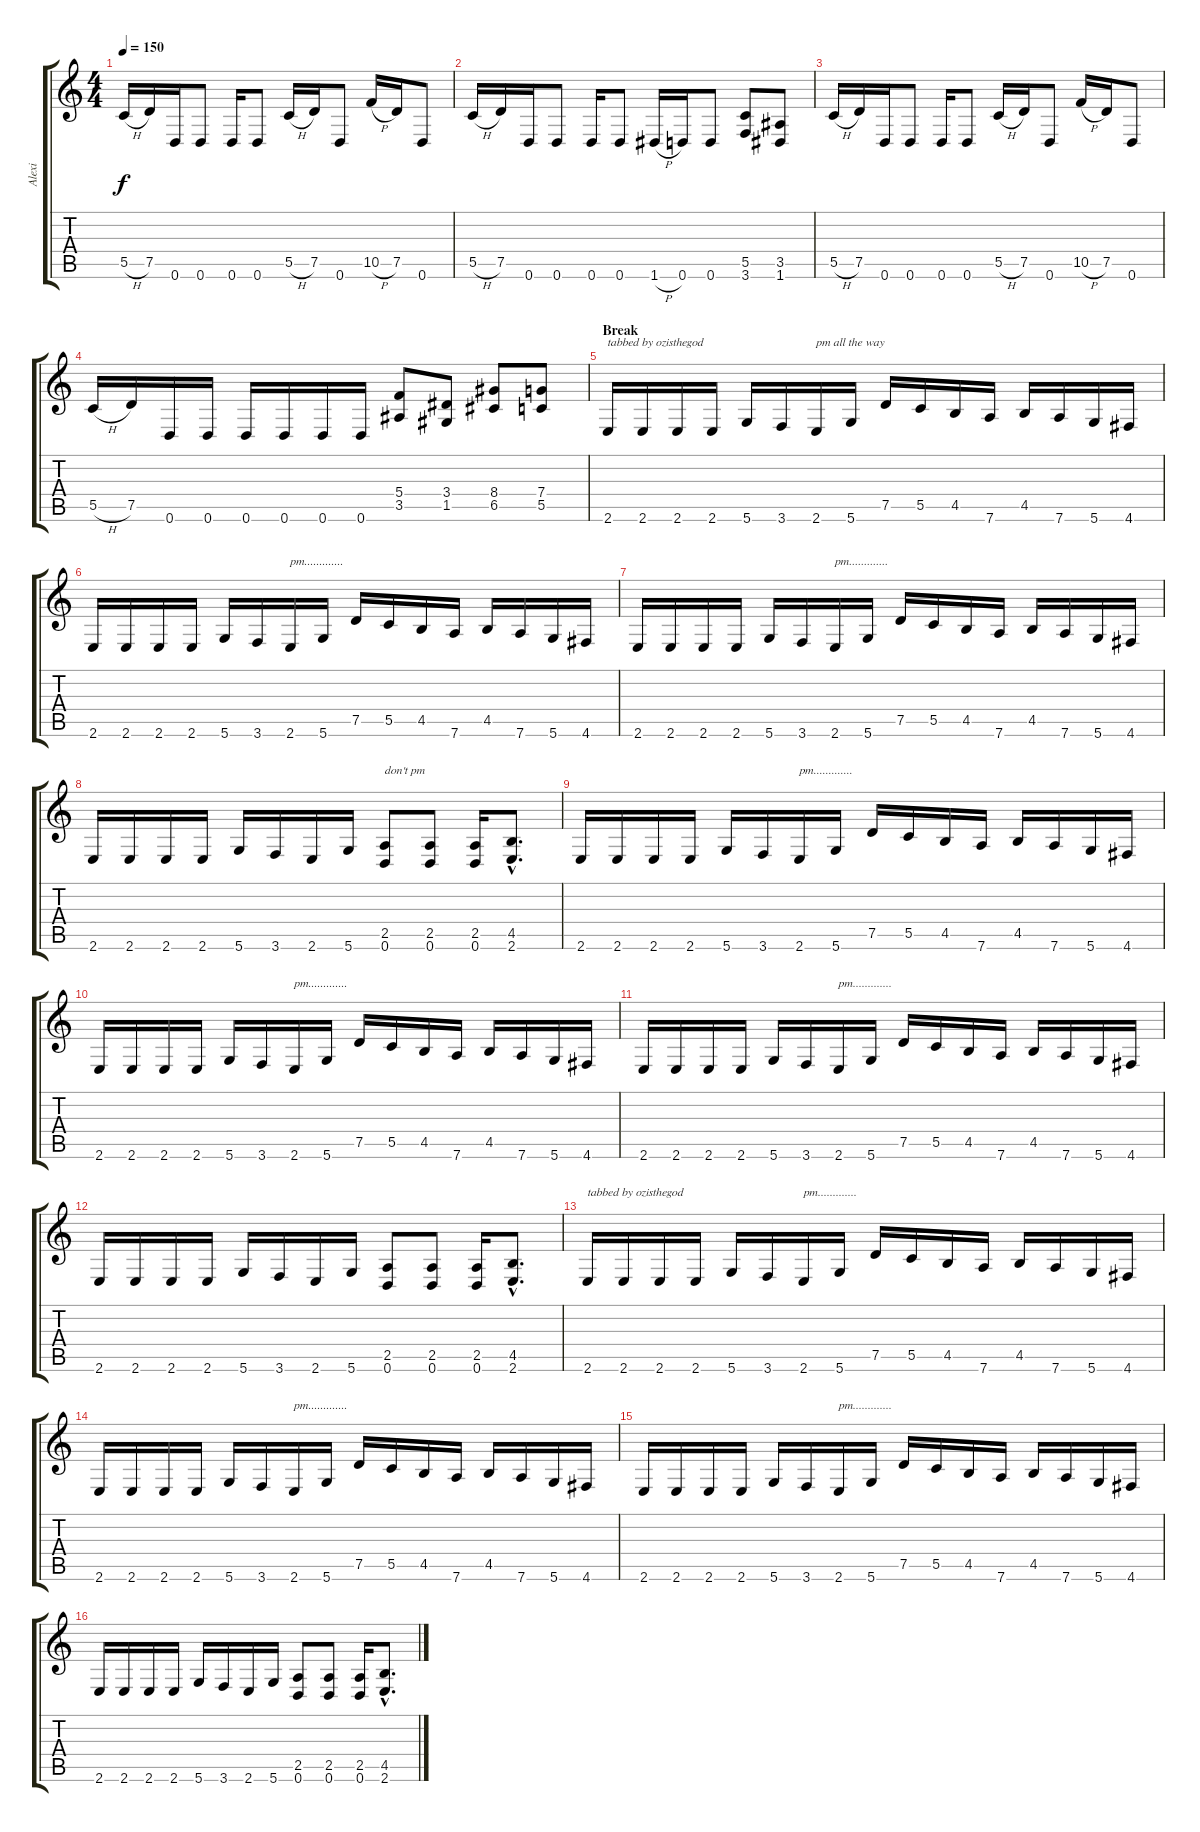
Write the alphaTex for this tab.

\track ("Alexi" "Alexi") {instrument overdrivenguitar}
\staff {score tabs}
\tuning (D4 A3 F3 C3 G2 D2) {hide}
\ts (4 4)
\tempo 150
\clef g2
\ks c
5.5{h}.16{dy f} 7.5.16 0.6.16 0.6.8 0.6.16 0.6.8 5.5{h}.16 7.5.16 0.6.8 10.5{h}.16 7.5.16 0.6.8 |
5.5{h}.16 7.5.16 0.6.16 0.6.8 0.6.16 0.6.8 1.6{h}.16 0.6.16 0.6.8 (5.5 3.6).8 (3.5 1.6).8 |
5.5{h}.16 7.5.16 0.6.16 0.6.8 0.6.16 0.6.8 5.5{h}.16 7.5.16 0.6.8 10.5{h}.16 7.5.16 0.6.8 |
5.5{h}.16 7.5.16 0.6.16 0.6.16 0.6.16 0.6.16 0.6.16 0.6.16 (5.4 3.5).8 (3.4 1.5).8 (8.4 6.5).8 (7.4 5.5).8 |
\section ("" "Break")
2.6.16{txt "tabbed by ozisthegod"} 2.6.16 2.6.16 2.6.16 5.6.16 3.6.16 2.6.16{txt "pm all the way"} 5.6.16 7.5.16 5.5.16 4.5.16 7.6.16 4.5.16 7.6.16 5.6.16 4.6.16 |
2.6.16 2.6.16 2.6.16 2.6.16 5.6.16 3.6.16 2.6.16{txt "pm............."} 5.6.16 7.5.16 5.5.16 4.5.16 7.6.16 4.5.16 7.6.16 5.6.16 4.6.16 |
2.6.16 2.6.16 2.6.16 2.6.16 5.6.16 3.6.16 2.6.16{txt "pm............."} 5.6.16 7.5.16 5.5.16 4.5.16 7.6.16 4.5.16 7.6.16 5.6.16 4.6.16 |
2.6.16 2.6.16 2.6.16 2.6.16 5.6.16 3.6.16 2.6.16 5.6.16 (2.5 0.6).8{txt "don't pm"} (2.5 0.6).8 (2.5 0.6).16 (4.5{hac} 2.6{hac}).8{d} |
2.6.16 2.6.16 2.6.16 2.6.16 5.6.16 3.6.16 2.6.16{txt "pm............."} 5.6.16 7.5.16 5.5.16 4.5.16 7.6.16 4.5.16 7.6.16 5.6.16 4.6.16 |
2.6.16 2.6.16 2.6.16 2.6.16 5.6.16 3.6.16 2.6.16{txt "pm............."} 5.6.16 7.5.16 5.5.16 4.5.16 7.6.16 4.5.16 7.6.16 5.6.16 4.6.16 |
2.6.16 2.6.16 2.6.16 2.6.16 5.6.16 3.6.16 2.6.16{txt "pm............."} 5.6.16 7.5.16 5.5.16 4.5.16 7.6.16 4.5.16 7.6.16 5.6.16 4.6.16 |
2.6.16 2.6.16 2.6.16 2.6.16 5.6.16 3.6.16 2.6.16 5.6.16 (2.5 0.6).8 (2.5 0.6).8 (2.5 0.6).16 (4.5{hac} 2.6{hac}).8{d} |
2.6.16{txt "tabbed by ozisthegod"} 2.6.16 2.6.16 2.6.16 5.6.16 3.6.16 2.6.16{txt "pm............."} 5.6.16 7.5.16 5.5.16 4.5.16 7.6.16 4.5.16 7.6.16 5.6.16 4.6.16 |
2.6.16 2.6.16 2.6.16 2.6.16 5.6.16 3.6.16 2.6.16{txt "pm............."} 5.6.16 7.5.16 5.5.16 4.5.16 7.6.16 4.5.16 7.6.16 5.6.16 4.6.16 |
2.6.16 2.6.16 2.6.16 2.6.16 5.6.16 3.6.16 2.6.16{txt "pm............."} 5.6.16 7.5.16 5.5.16 4.5.16 7.6.16 4.5.16 7.6.16 5.6.16 4.6.16 |
2.6.16 2.6.16 2.6.16 2.6.16 5.6.16 3.6.16 2.6.16 5.6.16 (2.5 0.6).8 (2.5 0.6).8 (2.5 0.6).16 (4.5{hac} 2.6{hac}).8{d}
